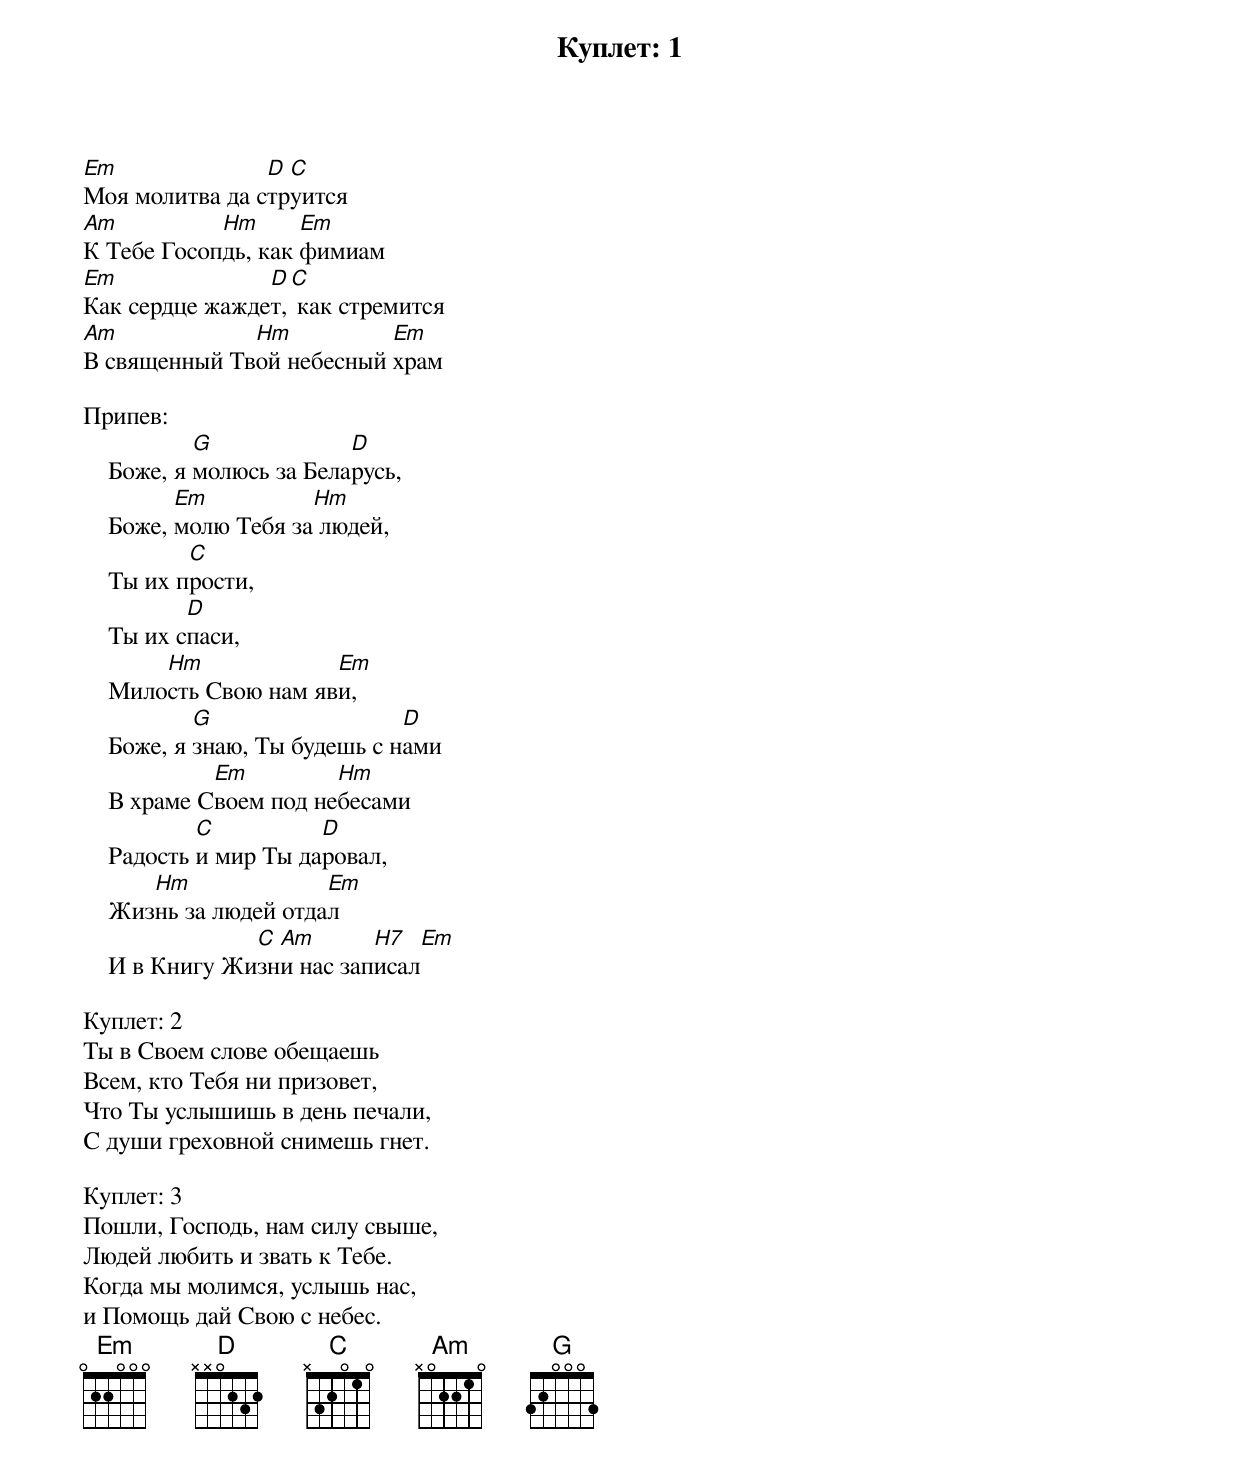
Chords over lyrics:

Куплет: 1
Em              D C
Моя молитва да струится
Am          Hm      Em
К Тебе Госопдь, как фимиам
Em              D C
Как сердце жаждет, как стремится
Am            Hm          Em
В священный Твой небесный храм

Припев:
            G             D
    Боже, я молюсь за Беларусь,
          Em          Hm
    Боже, молю Тебя за людей,
           C
    Ты их прости,
           D
    Ты их спаси,
        Hm             Em
    Милость Свою нам яви,
            G                  D
    Боже, я знаю, Ты будешь с нами
             Em         Hm
    В храме Своем под небесами
            C          D
    Радость и мир Ты даровал,
       Hm              Em
    Жизнь за людей отдал
                C Am       H7   Em
    И в Книгу Жизни нас записал

Куплет: 2
Ты в Своем слове обещаешь
Всем, кто Тебя ни призовет,
Что Ты услышишь в день печали,
С души греховной снимешь гнет.

Куплет: 3
Пошли, Господь, нам силу свыше,
Людей любить и звать к Тебе.
Когда мы молимся, услышь нас,
и Помощь дай Свою с небес.
